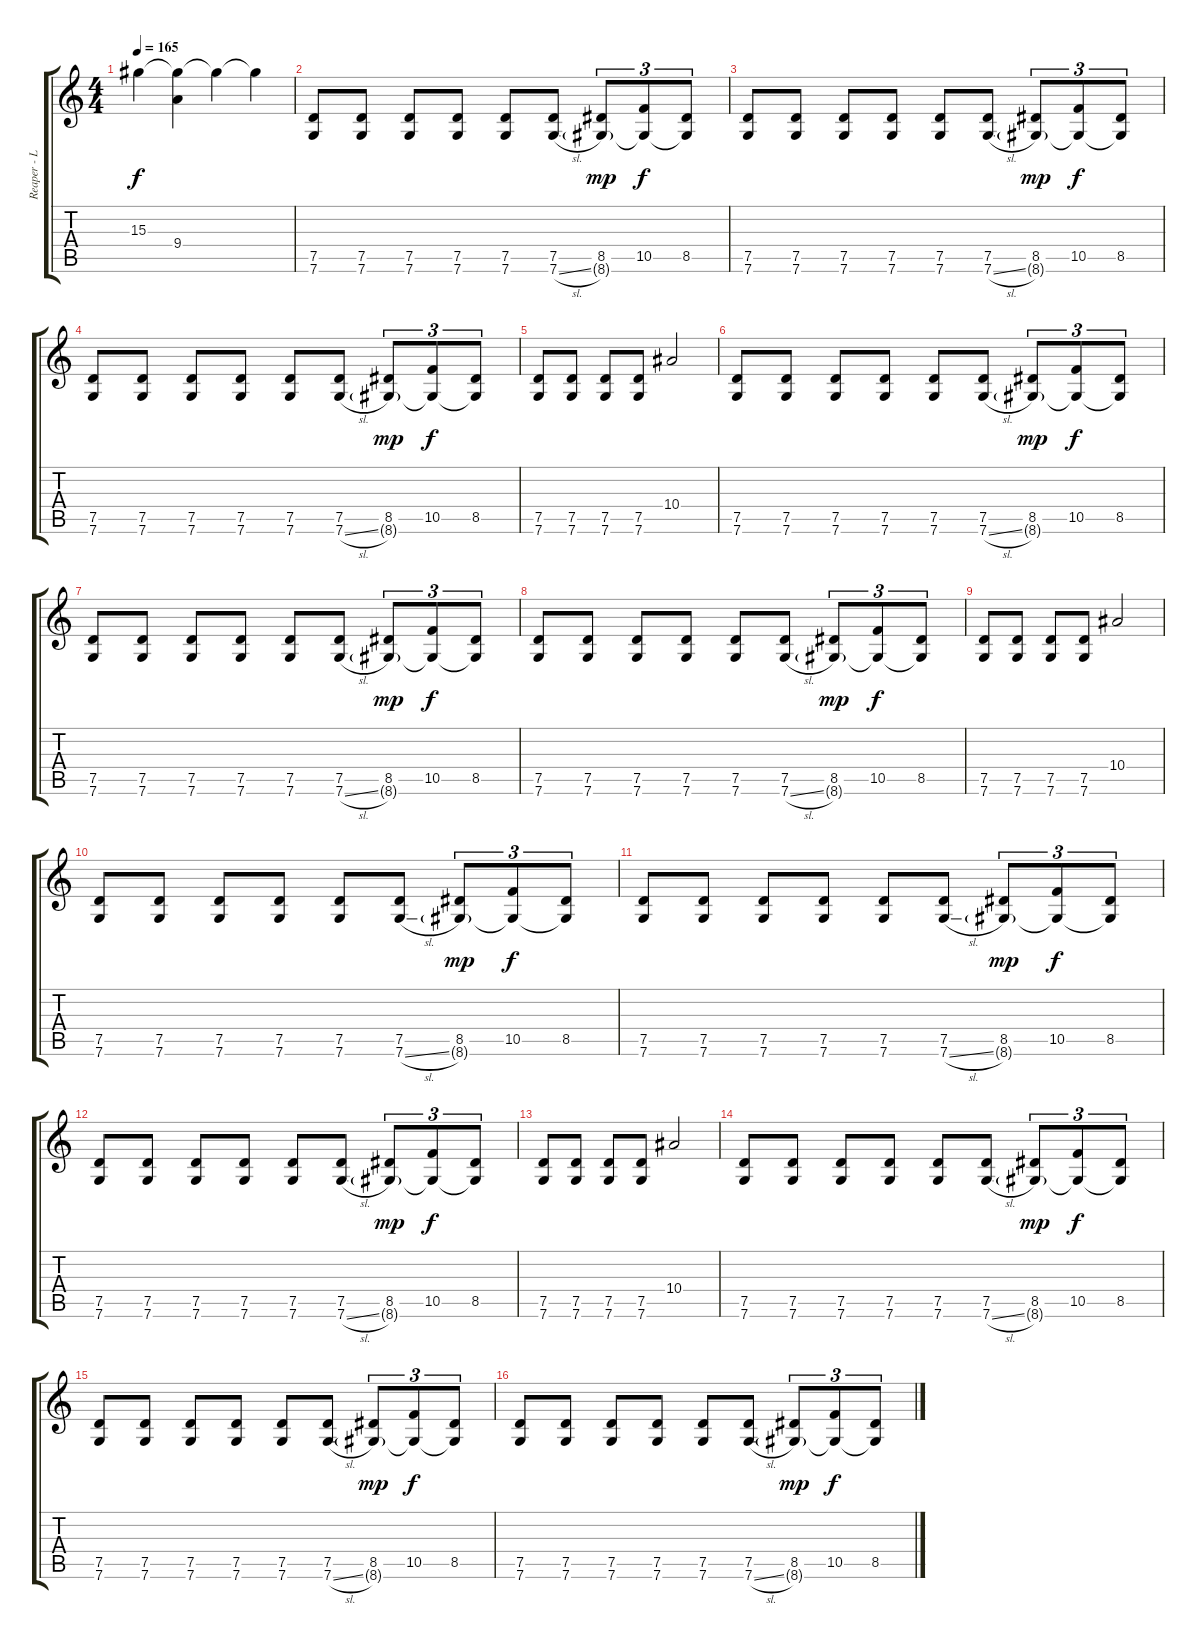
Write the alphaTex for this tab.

\track ("Reaper - Left" "Reaper - L") {instrument overdrivenguitar}
\staff {score tabs}
\tuning (D4 A3 F3 C3 G2 C2) {hide}
\ts (4 4)
\tempo 165
\clef g2
\ks c
15.3.4{dy f} (15.3{t} 9.4{t}).4 15.3{t}.4 15.3{t}.4 |
(7.5 7.6).8 (7.5 7.6).8 (7.5 7.6).8 (7.5 7.6).8 (7.5 7.6).8 (7.5 7.6{sl}).8 (8.5 8.6{g}).8{tu (3 2) dy mp} (10.5 8.6{t}).8{tu (3 2) dy f} (8.5 8.6{t}).8{tu (3 2)} |
(7.5 7.6).8 (7.5 7.6).8 (7.5 7.6).8 (7.5 7.6).8 (7.5 7.6).8 (7.5 7.6{sl}).8 (8.5 8.6{g}).8{tu (3 2) dy mp} (10.5 8.6{t}).8{tu (3 2) dy f} (8.5 8.6{t}).8{tu (3 2)} |
(7.5 7.6).8 (7.5 7.6).8 (7.5 7.6).8 (7.5 7.6).8 (7.5 7.6).8 (7.5 7.6{sl}).8 (8.5 8.6{g}).8{tu (3 2) dy mp} (10.5 8.6{t}).8{tu (3 2) dy f} (8.5 8.6{t}).8{tu (3 2)} |
(7.5 7.6).8 (7.5 7.6).8 (7.5 7.6).8 (7.5 7.6).8 10.4.2 |
(7.5 7.6).8 (7.5 7.6).8 (7.5 7.6).8 (7.5 7.6).8 (7.5 7.6).8 (7.5 7.6{sl}).8 (8.5 8.6{g}).8{tu (3 2) dy mp} (10.5 8.6{t}).8{tu (3 2) dy f} (8.5 8.6{t}).8{tu (3 2)} |
(7.5 7.6).8 (7.5 7.6).8 (7.5 7.6).8 (7.5 7.6).8 (7.5 7.6).8 (7.5 7.6{sl}).8 (8.5 8.6{g}).8{tu (3 2) dy mp} (10.5 8.6{t}).8{tu (3 2) dy f} (8.5 8.6{t}).8{tu (3 2)} |
(7.5 7.6).8 (7.5 7.6).8 (7.5 7.6).8 (7.5 7.6).8 (7.5 7.6).8 (7.5 7.6{sl}).8 (8.5 8.6{g}).8{tu (3 2) dy mp} (10.5 8.6{t}).8{tu (3 2) dy f} (8.5 8.6{t}).8{tu (3 2)} |
(7.5 7.6).8 (7.5 7.6).8 (7.5 7.6).8 (7.5 7.6).8 10.4.2 |
(7.5 7.6).8 (7.5 7.6).8 (7.5 7.6).8 (7.5 7.6).8 (7.5 7.6).8 (7.5 7.6{sl}).8 (8.5 8.6{g}).8{tu (3 2) dy mp} (10.5 8.6{t}).8{tu (3 2) dy f} (8.5 8.6{t}).8{tu (3 2)} |
(7.5 7.6).8 (7.5 7.6).8 (7.5 7.6).8 (7.5 7.6).8 (7.5 7.6).8 (7.5 7.6{sl}).8 (8.5 8.6{g}).8{tu (3 2) dy mp} (10.5 8.6{t}).8{tu (3 2) dy f} (8.5 8.6{t}).8{tu (3 2)} |
(7.5 7.6).8 (7.5 7.6).8 (7.5 7.6).8 (7.5 7.6).8 (7.5 7.6).8 (7.5 7.6{sl}).8 (8.5 8.6{g}).8{tu (3 2) dy mp} (10.5 8.6{t}).8{tu (3 2) dy f} (8.5 8.6{t}).8{tu (3 2)} |
(7.5 7.6).8 (7.5 7.6).8 (7.5 7.6).8 (7.5 7.6).8 10.4.2 |
(7.5 7.6).8 (7.5 7.6).8 (7.5 7.6).8 (7.5 7.6).8 (7.5 7.6).8 (7.5 7.6{sl}).8 (8.5 8.6{g}).8{tu (3 2) dy mp} (10.5 8.6{t}).8{tu (3 2) dy f} (8.5 8.6{t}).8{tu (3 2)} |
(7.5 7.6).8 (7.5 7.6).8 (7.5 7.6).8 (7.5 7.6).8 (7.5 7.6).8 (7.5 7.6{sl}).8 (8.5 8.6{g}).8{tu (3 2) dy mp} (10.5 8.6{t}).8{tu (3 2) dy f} (8.5 8.6{t}).8{tu (3 2)} |
(7.5 7.6).8 (7.5 7.6).8 (7.5 7.6).8 (7.5 7.6).8 (7.5 7.6).8 (7.5 7.6{sl}).8 (8.5 8.6{g}).8{tu (3 2) dy mp} (10.5 8.6{t}).8{tu (3 2) dy f} (8.5 8.6{t}).8{tu (3 2)}
